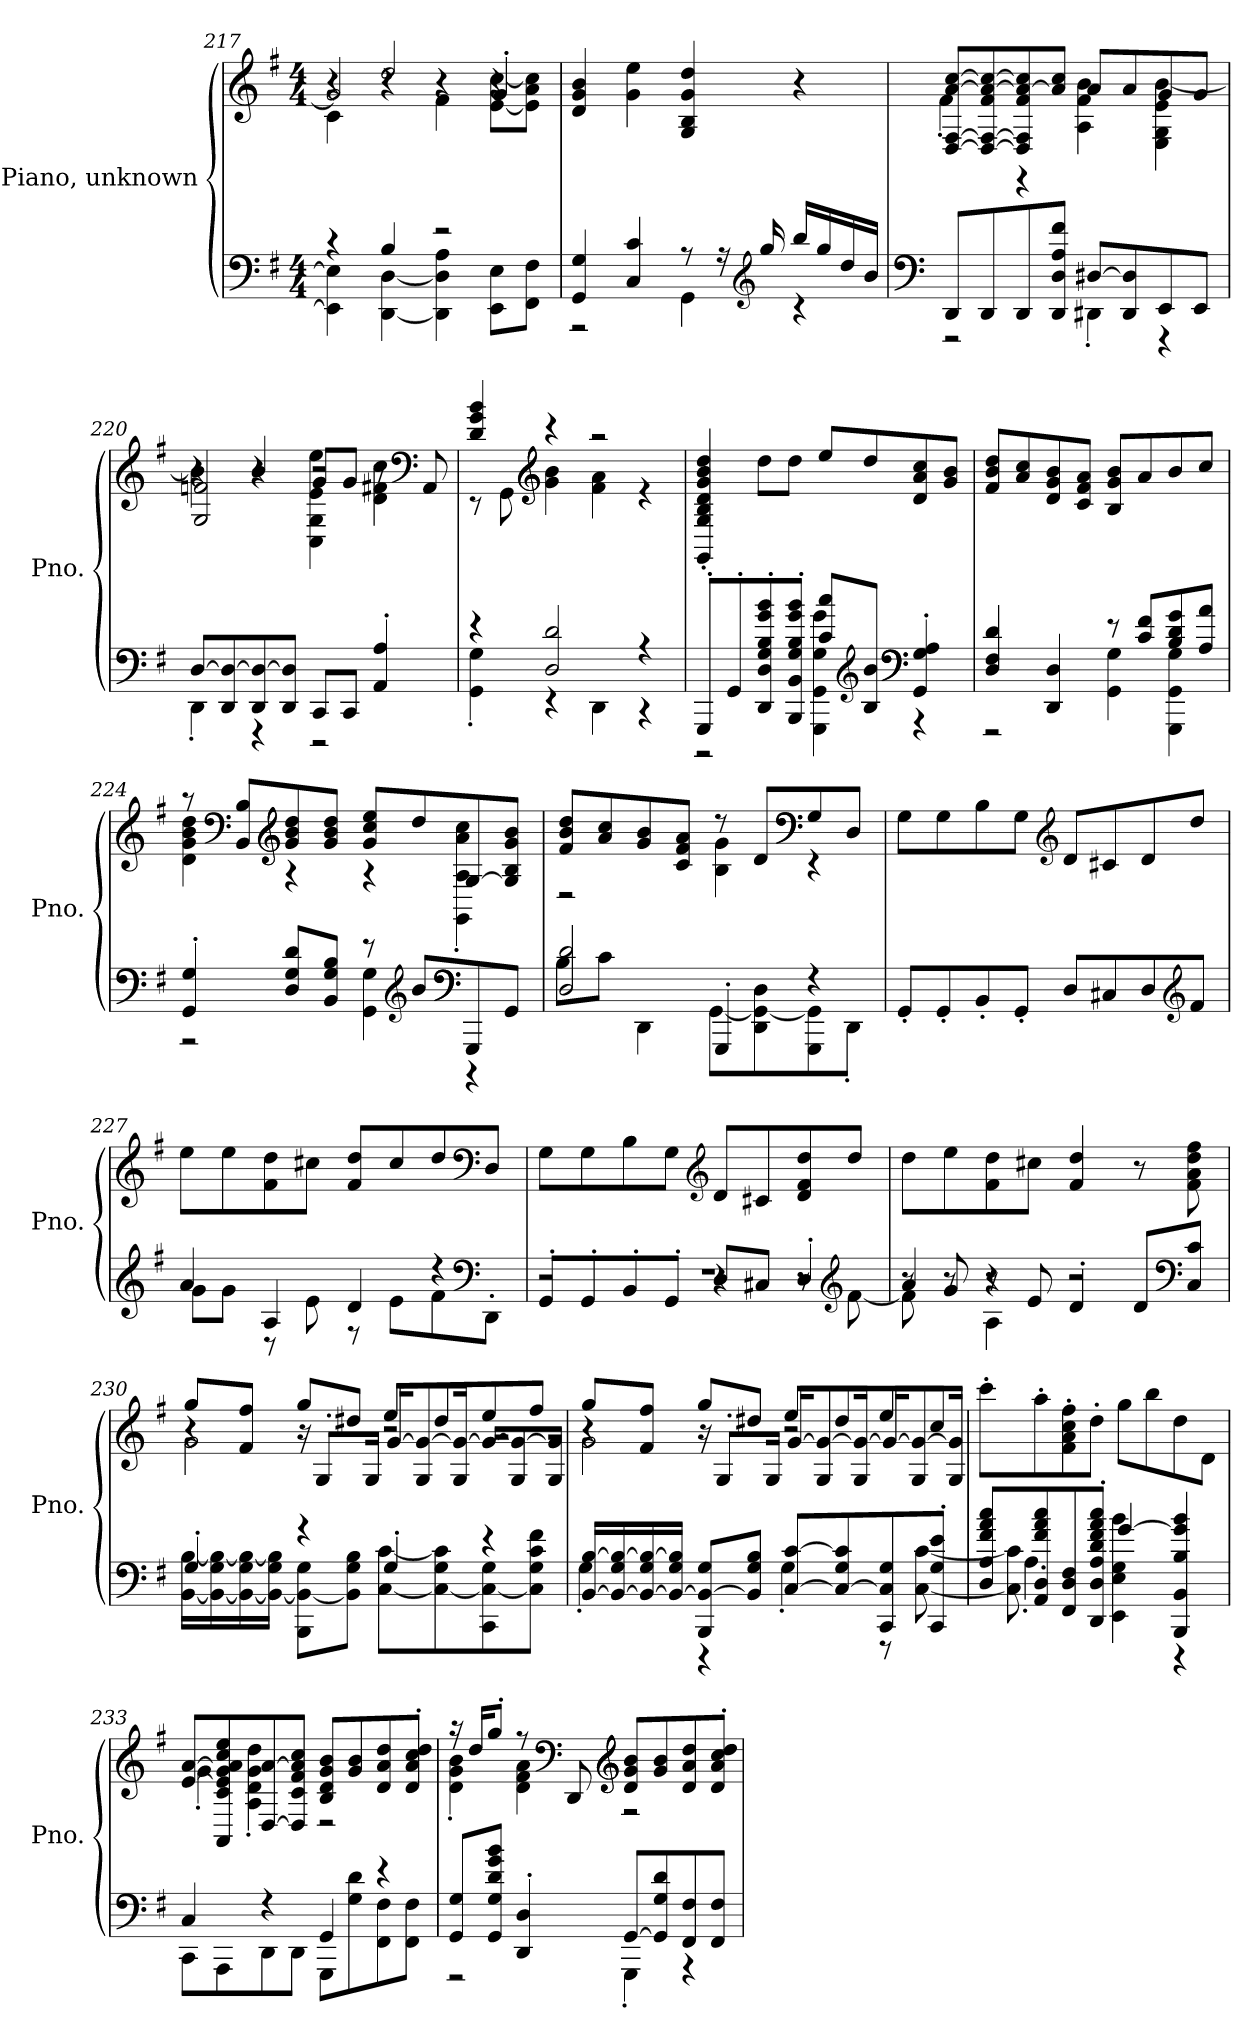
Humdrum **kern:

**kern	**kern
*part1	*part1
*staff2	*staff1
*I"Piano, unknown	*
*I'Pno.	*
*clefF4	*clefG2
*k[f#]	*k[f#]
*M4/4	*M4/4
=217	=217
*^	*^
*	*	*	*^
4r	4EE\] 4E\]	4r	4c\	2g/]
4B/	[4DD\ [4D\	2dd/	4r	.
2r	4DD\] 4D\] 4A\	.	4f#\	4r
.	8EE\ 8E\L	4r	[8e\ [8cc\L	4g'/
.	8FF#\ 8F#\J	.	8e\] 8a\ 8cc\]J	.
*	*	*v	*v	*v
=218	=218	=218
4GG/ 4G/	2r	4d/ 4g/ 4b/
4C/ 4c/	.	4g\ 4ee\
8r	4GG\	4G/ 4B/ 4g/ 4dd/
16r	.	.
*clefG2	*	*
16gg/	.	.
16bb/LL	4r	4r
16gg/	.	.
16dd/	.	.
16b/JJ	.	.
!!LO:PB:g=z
=219	=219	=219
*clefF4	*	*
*	*	*^
8DD/L	2r	[8D/ [8F#/ [8a/ [8cc/L	4f#'\
8DD/	.	8D/_ 8F#/_ 8f#/ 8a/_ 8cc/_	.
8DD/	.	8D/] 8F#/] 8f#/ 8a/_ 8cc/]	4r
8DD/ 8D/ 8A/ 8f#/J	.	8a/] 8cc/J	.
[8D#X/L	4DD#X'\	8a/L	4A\ 4f#\ 4b\
8DD#/ 8D#/]	.	8a/	.
8EE/	4r	8g/	4E\ 4G\ 4e\ [4b\
8EE/J	.	8g/J	.
=220	=220	=220	=220
*	*	*	*^
[8D/L	4DD'\	4r	4b\]	2G/ 2fn/
8DD/ 8D/_	.	.	.	.
8DD/ 8D/_	4r	4b/	4r	.
8DD/ 8D/]J	.	.	.	.
8CC/L	2r	8g/L	4C\ 4G\ 4e\ 4ee\	2r
8CC/J	.	8g/J	.	.
4AA/' 4A/'	.	8r	4d\ 4f#X\ 4cc\	.
*	*	*clefF4	*	*
.	.	8AA/	.	.
*	*	*	*v	*v
=221	=221	=221	=221
4r	4GG\' 4G\'	4d/ 4g/ 4b/	8r
.	.	.	8GG\
*	*	*clefG2	*
2D/ 2d/	4r	4r	4g\ 4b\
.	4DD\	2r	4f#\ 4a\
4r	4r	.	4r
*	*	*v	*v
!!LO:LB:g=z
=222	=222	=222
8GGG'/L	2r	4GG/' 4G/' 4B/' 4d/' 4g/' 4b/' 4dd/'
8GG'/	.	.
8DD/' 8D/' 8G/' 8B/' 8g/' 8b/'	.	8dd\L
8BBB/' 8BB/' 8G/' 8B/' 8g/' 8b/'J	.	8dd\J
8c/ 8cc/L	4GGG\ 4GG\ 4G\ 4g\	8ee/L
*clefG2	*	*
8B/ 8b/J	.	8dd/
*clefF4	*	*
4GG/' 4G/' 4A/'	4r	8d/ 8a/ 8cc/
.	.	8g/ 8b/J
=223	=223	=223
4D/ 4F#/ 4d/	2r	8f#/ 8b/ 8dd/L
.	.	8a/ 8cc/
4DD/ 4D/	.	8d/ 8g/ 8b/
.	.	8c/ 8f#/ 8a/J
8r	4GG\ 4G\	8B/ 8g/ 8b/L
8c/ 8f#/L	.	8a/
8B/ 8d/ 8g/	4GGG\ 4GG\ 4G\	8b/
8A/ 8a/J	.	8cc/J
=224	=224	=224
*	*	*^
4GG/' 4G/'	2r	8r	4d\ 4g\ 4b\ 4dd\
*	*	*clefF4	*
.	.	8BB/ 8B/L	.
*	*	*clefG2	*
8D/ 8G/ 8d/L	.	8g/ 8b/ 8dd/	4r
8BB/ 8G/ 8B/J	.	8g/ 8b/ 8dd/J	.
8r	4GG\ 4G\	8g/ 8cc/ 8ee/L	4r
*clefG2	*	*	*
8b/L	.	8dd/	.
*clefF4	*	*	*
8GGG/	4r	[8G/	4GG\' 4A\' 4a\' 4cc\'
8GG/J	.	8G/] 8B/ 8g/ 8b/J	.
!!LO:LB:g=z	!!
=225	=225	=225	=225
2D/ 2d/	8B\L	8f#/ 8b/ 8dd/L	2r
.	8c\J	8a/ 8cc/	.
.	4DD\	8g/ 8b/	.
.	.	8c/ 8f#/ 8a/J	.
4GGG'/	[8GG\L	8r	4B\ 4g\
.	8DD\ 8GG\_ 8D\	8d/L	.
*	*	*clefF4	*
4r	8GGG\ 8GG\]	8G/	4r
.	8DD'\J	8D/J	.
*v	*v	*	*
*	*v	*v
=226	=226
8GG'/L	8G\L
8GG'/	8G\
8BB'/	8B\
8GG'/J	8G\J
*	*clefG2
8D/L	8d/L
8C#X/	8c#X/
8D/	8d/
*clefG2	*
8f#/J	8dd/J
=227	=227
*^	*
4a/	8g\L	8ee\L
.	8g\J	8ee\
4A/	8r	8f#\ 8dd\
.	8e\	8cc#X\J
4d/	8r	8f#/ 8dd/L
.	8e\L	8cc#/
4r	8f#\	8dd/
*clefF4	*	*clefF4
.	8DD'\J	8D/J
!!LO:LB:g=z
=228	=228	=228
*	*^	*
1r	2r	8GG'/L	8G\L
.	.	8GG'/	8G\
.	.	8BB'/	8B\
.	.	8GG'/J	8G\J
*	*	*	*clefG2
.	4r	8D/L	8d/L
.	.	8C#X/J	8c#X/
.	8r	4D'/	8d/ 8f#/ 8dd/
*clefG2	*	*	*
.	[8f#\	.	8dd/J
=229	=229	=229	=229
4a/	8f#\]	8r	8dd\L
.	8r	8g/	8ee\
4r	4A\	8r	8f#\ 8dd\
.	.	8e/	8cc#X\J
2r	2r	4d'/	4f#/ 4dd/
.	.	8d/L	8r
*clefF4	*	*	*
.	.	8C/ 8c/J	8f#\ 8a\ 8dd\ 8ff#\
*	*v	*v	*
!!LO:LB:g=z
=230	=230	=230
*	*	*^
*	*	*	*^
4G'/	[16BB\ [16B\LL	4r	2g\	8gg/L
.	16BB\_ 16G\ 16B\_	.	.	.
.	16BB\_ 16G\ 16B\_	.	.	8f#/ 8ff#/J
.	16BB\_ 16G\ 16B\]JJ	.	.	.
4r	8BBB\ 8BB\_ 8G\L	8gg/L	.	16r
.	.	.	.	8G'/L
.	8BB\] 8G\ 8B\J	8dd#X/J	.	.
.	.	.	.	16G/Jk
4G'/	[8C\ [8c\L	8ee/L	2r	[16g/KL
.	.	.	.	8G/ 8g/_
.	8C\_ 8G\ 8c\]	8dd#/	.	.
.	.	.	.	16G/ 16g/_Jk
4r	8CC\ 8C\_ 8G\	8ee/	.	16g/KL_
.	.	.	.	8G/ 8g/_
.	8C\] 8G\ 8c\ 8f#\J	8ff#/J	.	.
.	.	.	.	16G/ 16g/]Jk
=231	=231	=231	=231	=231
[16BB/ [16B/LL	4G'\	4r	2g\	8gg/L
16BB/_ 16G/ 16B/_	.	.	.	.
16BB/_ 16G/ 16B/_	.	.	.	8f#/ 8ff#/J
16BB/_ 16G/ 16B/]JJ	.	.	.	.
8BBB/ 8BB/_ 8G/L	4r	8gg/L	.	16r
.	.	.	.	8G'/L
8BB/] 8G/ 8B/J	.	8dd#X/J	.	.
.	.	.	.	16G/Jk
[8C/ [8c/L	4G'\	8ee/L	2r	[16g/KL
.	.	.	.	8G/ 8g/_
8C/_ 8G/ 8c/]	.	8dd#/	.	.
.	.	.	.	16G/ 16g/_Jk
8CC/ 8C/] 8G/	8r	8ee/	.	16g/KL_
.	.	.	.	8G/ 8g/_
8CC/' 8G/' 8e/'J	[8C\ [8c\	8cc/J	.	.
.	.	.	.	16G/ 16g/]Jk
*	*	*v	*v	*v
!!LO:LB:g=z
=232	=232	=232
8D/ 8A/ 8f#/ 8a/ 8cc/L	8C\] 8c\]	8ccc'\L
8AA/ 8D/ 8f#/ 8a/ 8cc/	4.A'\	8aa'\
8FF#/ 8D/ 8F#/	.	8f#\' 8a\' 8cc\' 8ff#\'
8DD/' 8D/' 8A/' 8d/' 8f#/' 8a/' 8cc/'J	.	8dd'\J
[4g/	4EE\ 4E\ 4G\ 4b\	8gg\L
.	.	8bb\
4BBB/ 4BB/ 4B/ 4g/] 4b/	4r	8dd\
.	.	8d\J
=233	=233	=233
*	*	*^
4C/	8CC\L	[8e/ [8a/L	4g'\
.	8AAA\	8AA/ 8c/ 8e/] 8g/ 8a/] 8cc/ 8ee/	.
4r	8DD\	[8D/ [8a/	4A\' 4d\' 4g\' 4dd\'
.	8DD\J	8D/] 8c/ 8f#/ 8a/] 8cc/J	.
4GG/	8GGG\L	8B/ 8d/ 8g/ 8b/L	2r
.	8G\ 8d\	8g/ 8b/	.
4r	8FF#\ 8F#\	8d/ 8a/ 8dd/	.
.	8FF#\ 8F#\J	8d/' 8a/' 8cc/' 8dd/'J	.
=234	=234	=234	=234
8GG/ 8G/L	2r	16r	4d\' 4g\' 4b\'
.	.	16dd/KL	.
8GG/ 8G/ 8d/ 8g/ 8b/J	.	8gg'/J	.
4DD/' 4D/'	.	8r	4d\ 4f#\ 4a\
*	*	*clefF4	*
.	.	8DD/	.
*	*	*clefG2	*
[8GG/L	4GGG'\	8d/ 8g/ 8b/L	2r
8GG/] 8G/ 8d/	.	8g/ 8b/	.
8FF#/ 8F#/	4r	8d/ 8a/ 8dd/	.
8FF#/ 8F#/J	.	8d/' 8a/' 8cc/' 8dd/'J	.
*v	*v	*	*
*	*v	*v
=	=
*-	*-
